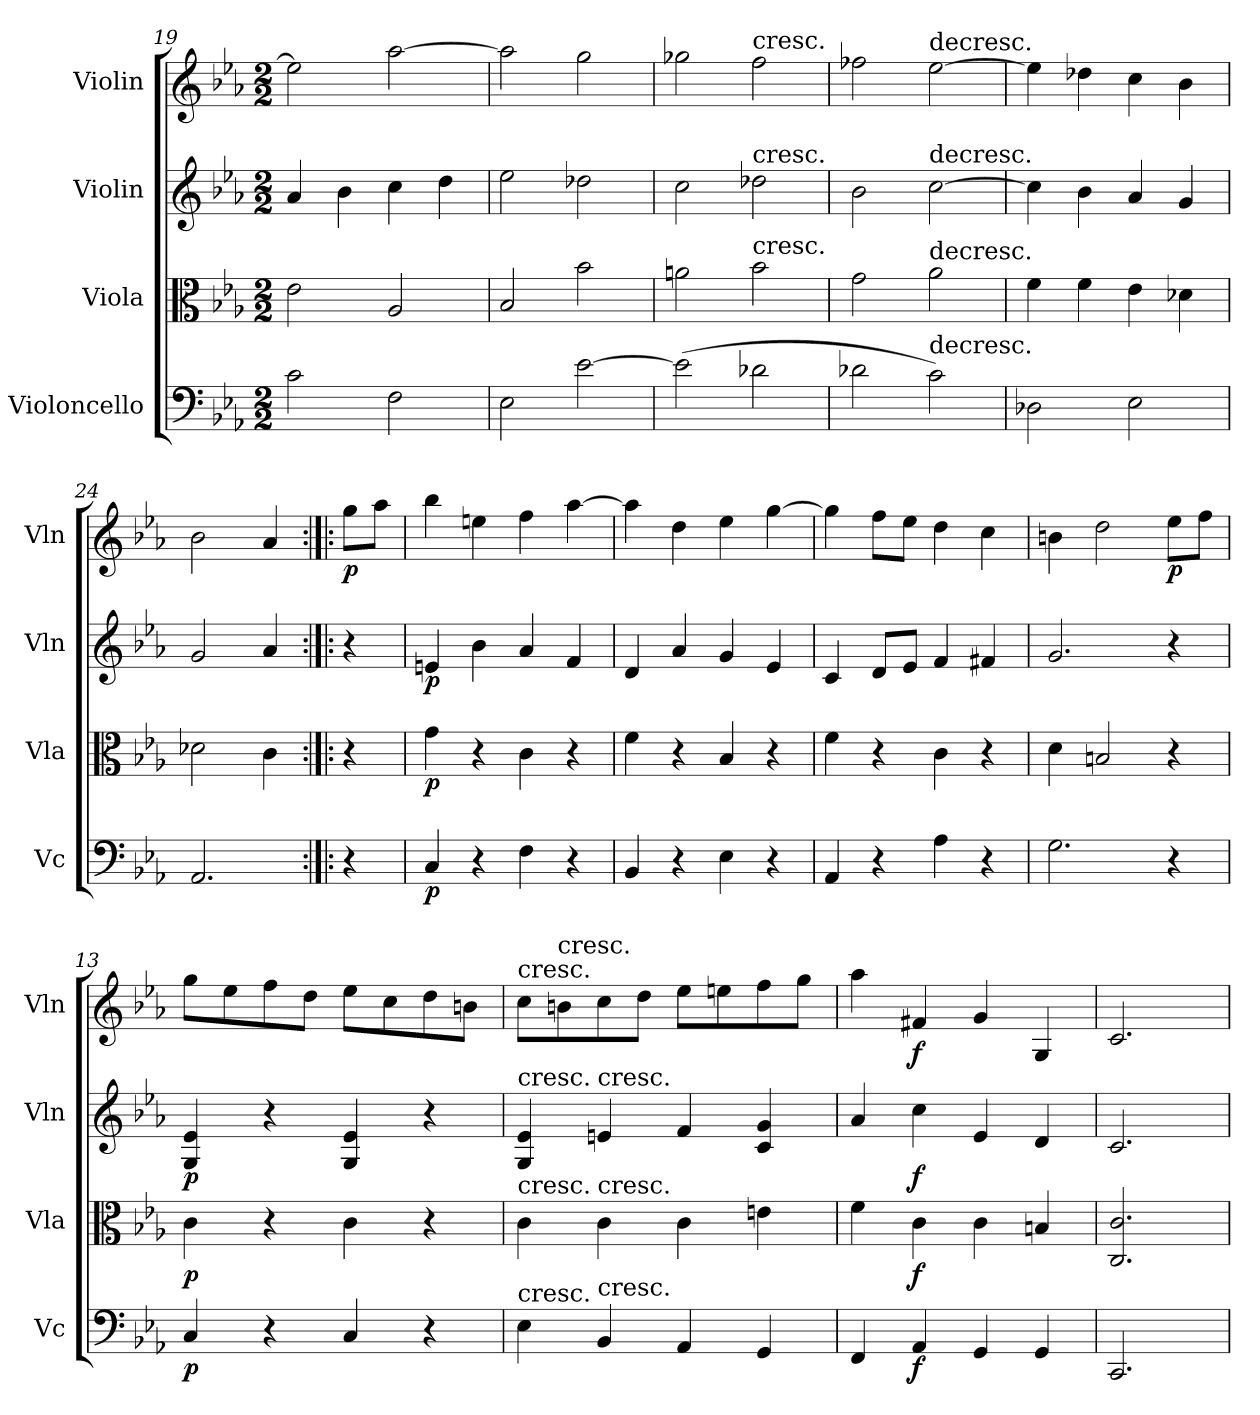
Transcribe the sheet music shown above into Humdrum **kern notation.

**kern	**dynam	**kern	**dynam	**kern	**dynam	**kern	**dynam
*part4	*part4	*part3	*part3	*part2	*part2	*part1	*part1
*staff4	*staff4	*staff3	*staff3	*staff2	*staff2	*staff1	*staff1
*I"Violoncello	*	*I"Viola	*	*I"Violin	*	*I"Violin	*
*I'Vc	*	*I'Vla	*	*I'Vln	*	*I'Vln	*
*clefF4	*	*clefC3	*	*clefG2	*	*clefG2	*
*k[b-e-a-]	*	*k[b-e-a-]	*	*k[b-e-a-]	*	*k[b-e-a-]	*
*c:	*	*c:	*	*c:	*	*c:	*
*M2/2	*	*M2/2	*	*M2/2	*	*M2/2	*
=19	=19	=19	=19	=19	=19	=19	=19
2c\	.	2e-\	.	4a-/	.	2ee-\]	.
.	.	.	.	4b-\	.	.	.
2F\	.	2A-/	.	4cc\	.	[2aa-\	.
.	.	.	.	4dd\	.	.	.
=20	=20	=20	=20	=20	=20	=20	=20
2E-\	.	2B-/	.	2ee-\	.	2aa-\]	.
[2e-\	.	2b-\	.	2dd-X\	.	2gg\	.
=21	=21	=21	=21	=21	=21	=21	=21
(2e-\]	.	2an\	.	2cc\	.	2gg-X\	.
!	!	!	!	!	!	!LO:TX:t=cresc.	!
!	!	!	!	!LO:TX:t=cresc.	!	!	!
!	!	!LO:TX:t=cresc.	!	!	!	!	!
2d-X\	.	2b-\	.	2dd-X\	.	2ff\	.
=22	=22	=22	=22	=22	=22	=22	=22
2d-X\	.	2g\	.	2b-\	.	2ff-X\	.
!	!	!	!	!	!	!LO:TX:t=decresc.	!
!	!	!	!	!LO:TX:t=decresc.	!	!	!
!	!	!LO:TX:t=decresc.	!	!	!	!	!
!LO:TX:t=decresc.	!	!	!	!	!	!	!
2c\)	.	2a-\	.	[2cc\	.	[2ee-\	.
=23	=23	=23	=23	=23	=23	=23	=23
2D-X\	.	4f\	.	4cc\]	.	4ee-\]	.
.	.	4f\	.	4b-\	.	4dd-X\	.
2E-\	.	4e-\	.	4a-/	.	4cc\	.
.	.	4d-X\	.	4g/	.	4b-\	.
=24	=24	=24	=24	=24	=24	=24	=24
2.AA-/	.	2d-X\	.	2g/	.	2b-\	.
.	.	4c\	.	4a-/	.	4a-/	.
=:|!|:	=:|!|:	=:|!|:	=:|!|:	=:|!|:	=:|!|:	=:|!|:	=:|!|:
4r	.	4r	.	4r	.	8gg\L	p
.	.	.	.	.	.	8aa-\J	.
=9	=9	=9	=9	=9	=9	=9	=9
4C/	p	4g\	p	4en/	p	4bb-\	.
4r	.	4r	.	4b-\	.	4een\	.
4F\	.	4c\	.	4a-/	.	4ff\	.
4r	.	4r	.	4f/	.	[4aa-\	.
=10	=10	=10	=10	=10	=10	=10	=10
4BB-/	.	4f\	.	4d/	.	4aa-\]	.
4r	.	4r	.	4a-/	.	4dd\	.
4E-\	.	4B-/	.	4g/	.	4ee-\	.
4r	.	4r	.	4e-/	.	[4gg\	.
=11	=11	=11	=11	=11	=11	=11	=11
4AA-/	.	4f\	.	4c/	.	4gg\]	.
4r	.	4r	.	8d/L	.	8ff\L	.
.	.	.	.	8e-/J	.	8ee-\J	.
4A-\	.	4c\	.	4f/	.	4dd\	.
4r	.	4r	.	4f#X/	.	4cc\	.
=12	=12	=12	=12	=12	=12	=12	=12
2.G\	.	4d\	.	2.g/	.	4bn\	.
.	.	2Bn/	.	.	.	2dd\	.
4r	.	4r	.	4r	.	8ee-\L	p
.	.	.	.	.	.	8ff\J	.
=13	=13	=13	=13	=13	=13	=13	=13
4C/	p	4c\	p	4G/ 4e-/	p	8gg\L	.
.	.	.	.	.	.	8ee-\	.
4r	.	4r	.	4r	.	8ff\	.
.	.	.	.	.	.	8dd\J	.
4C/	.	4c\	.	4G/ 4e-/	.	8ee-\L	.
.	.	.	.	.	.	8cc\	.
4r	.	4r	.	4r	.	8dd\	.
.	.	.	.	.	.	8bn\J	.
=14	=14	=14	=14	=14	=14	=14	=14
!	!	!	!	!	!	!LO:TX:t=cresc.	!
!	!	!	!	!LO:TX:t=cresc.	!	!	!
!	!	!LO:TX:t=cresc.	!	!	!	!	!
!LO:TX:t=cresc.	!	!	!	!	!	!	!
4E-\	.	4c\	.	4G/ 4e-/	.	8cc\L	.
!	!	!	!	!	!	!LO:TX:t=cresc.	!
.	.	.	.	.	.	8bn\	.
!	!	!	!	!LO:TX:t=cresc.	!	!	!
!	!	!LO:TX:t=cresc.	!	!	!	!	!
!LO:TX:t=cresc.	!	!	!	!	!	!	!
4BB-/	.	4c\	.	4en/	.	8cc\	.
.	.	.	.	.	.	8dd\J	.
4AA-/	.	4c\	.	4f/	.	8ee-\L	.
.	.	.	.	.	.	8een\	.
4GG/	.	4en\	.	4c/ 4g/	.	8ff\	.
.	.	.	.	.	.	8gg\J	.
=15	=15	=15	=15	=15	=15	=15	=15
4FF/	.	4f\	.	4a-/	.	4aa-\	.
4AA-/	f	4c\	f	4cc\	f	4f#X/	f
4GG/	.	4c\	.	4e-/	.	4g/	.
4GG/	.	4Bn/	.	4d/	.	4G/	.
=16	=16	=16	=16	=16	=16	=16	=16
2.CC/	.	2.C/ 2.c/	.	2.c/	.	2.c/	.
=	=	=	=	=	=	=	=
*-	*-	*-	*-	*-	*-	*-	*-
